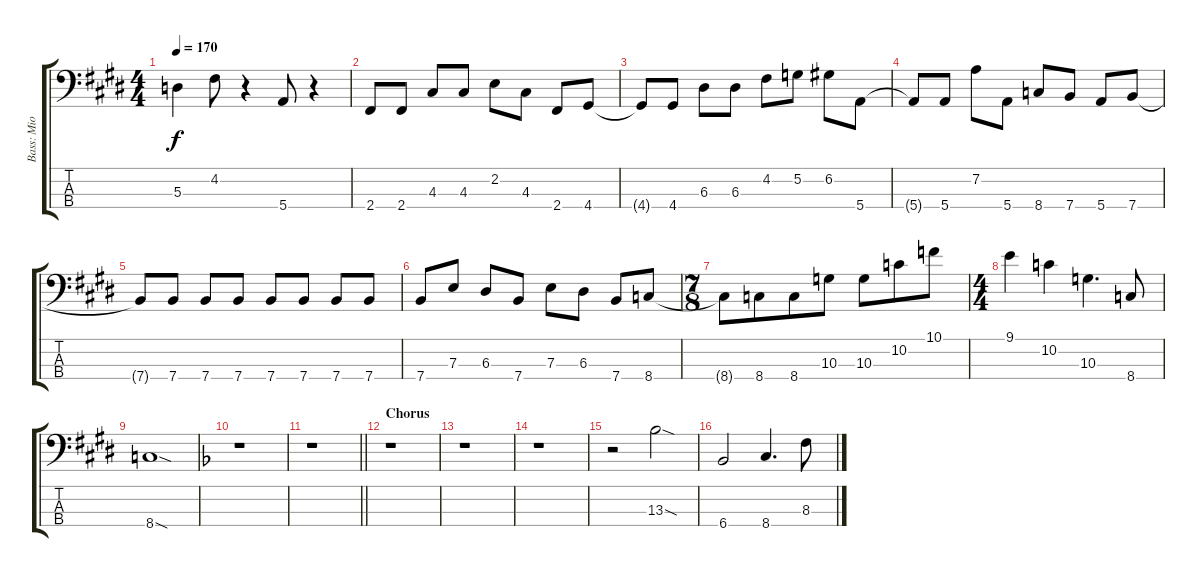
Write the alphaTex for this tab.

\track ("Bass: Mio Akiyama" "Bass: Mio ") {instrument electricbassfinger}
\staff {score tabs}
\tuning (G2 D2 A1 E1) {hide}
\ts (4 4)
\tempo 170
\clef f4
\ks e
5.3.4{dy f} 4.2.8 r.4 5.4.8 r.4 |
2.4.8 2.4.8 4.3.8 4.3.8 2.2.8 4.3.8 2.4.8 4.4.8 |
4.4{t}.8 4.4.8 6.3.8 6.3.8 4.2.8 5.2.8 6.2.8 5.4.8 |
5.4{t}.8 5.4.8 7.2.8 5.4.8 8.4.8 7.4.8 5.4.8 7.4.8 |
7.4{t}.8 7.4.8 7.4.8 7.4.8 7.4.8 7.4.8 7.4.8 7.4.8 |
7.4.8 7.3.8 6.3.8 7.4.8 7.3.8 6.3.8 7.4.8 8.4.8 |
\ts (7 8)
8.4{t}.8 8.4.8 8.4.8 10.3.8 10.3.8 10.2.8 10.1.8 |
\ts (4 4)
9.1.4 10.2.4 10.3.4{d} 8.4.8 |
8.4{sod}.1 |
\ks f
r.1 |
\barLineRight lightlight
r.1 |
\section ("" "Chorus")
r.1 |
r.1 |
r.1 |
r.2 13.3{sod}.2 |
6.4.2 8.4.4{d} 8.3.8
